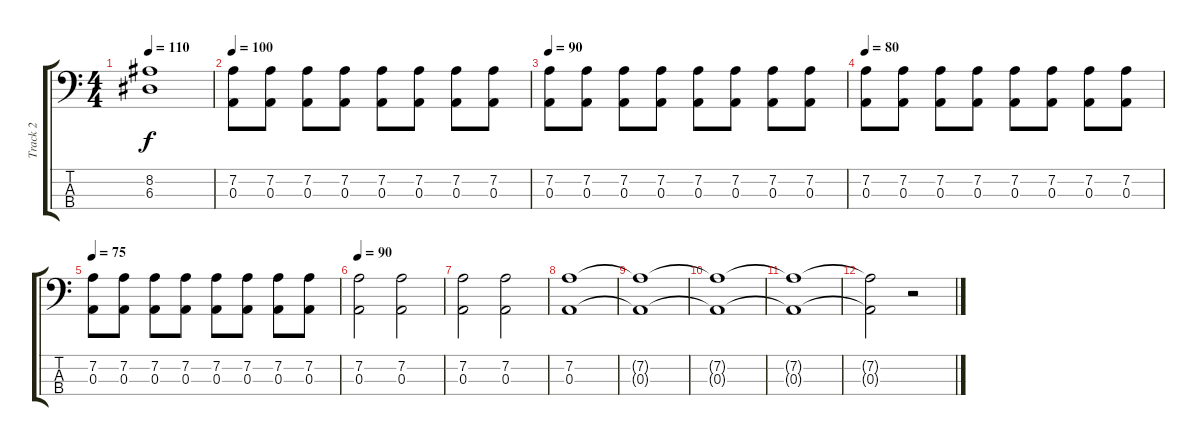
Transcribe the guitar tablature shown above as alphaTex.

\track ("Track 2" "Track 2") {instrument electricbasspick}
\staff {score tabs}
\tuning (G2 D2 A1 E1) {hide}
\ts (4 4)
\tempo 110
\clef f4
\ks c
(8.2 6.3).1{dy f} |
\tempo 100
(7.2 0.3).8 (7.2 0.3).8 (7.2 0.3).8 (7.2 0.3).8 (7.2 0.3).8 (7.2 0.3).8 (7.2 0.3).8 (7.2 0.3).8 |
\tempo 90
(7.2 0.3).8 (7.2 0.3).8 (7.2 0.3).8 (7.2 0.3).8 (7.2 0.3).8 (7.2 0.3).8 (7.2 0.3).8 (7.2 0.3).8 |
\tempo 80
(7.2 0.3).8 (7.2 0.3).8 (7.2 0.3).8 (7.2 0.3).8 (7.2 0.3).8 (7.2 0.3).8 (7.2 0.3).8 (7.2 0.3).8 |
\tempo 75
(7.2 0.3).8 (7.2 0.3).8 (7.2 0.3).8 (7.2 0.3).8 (7.2 0.3).8 (7.2 0.3).8 (7.2 0.3).8 (7.2 0.3).8 |
\tempo 90
(7.2 0.3).2 (7.2 0.3).2 |
(7.2 0.3).2 (7.2 0.3).2 |
(7.2 0.3).1 |
(7.2{t} 0.3{t}).1 |
(7.2{t} 0.3{t}).1{volume 0} |
(7.2{t} 0.3{t}).1 |
(7.2{t} 0.3{t}).2 r.2
